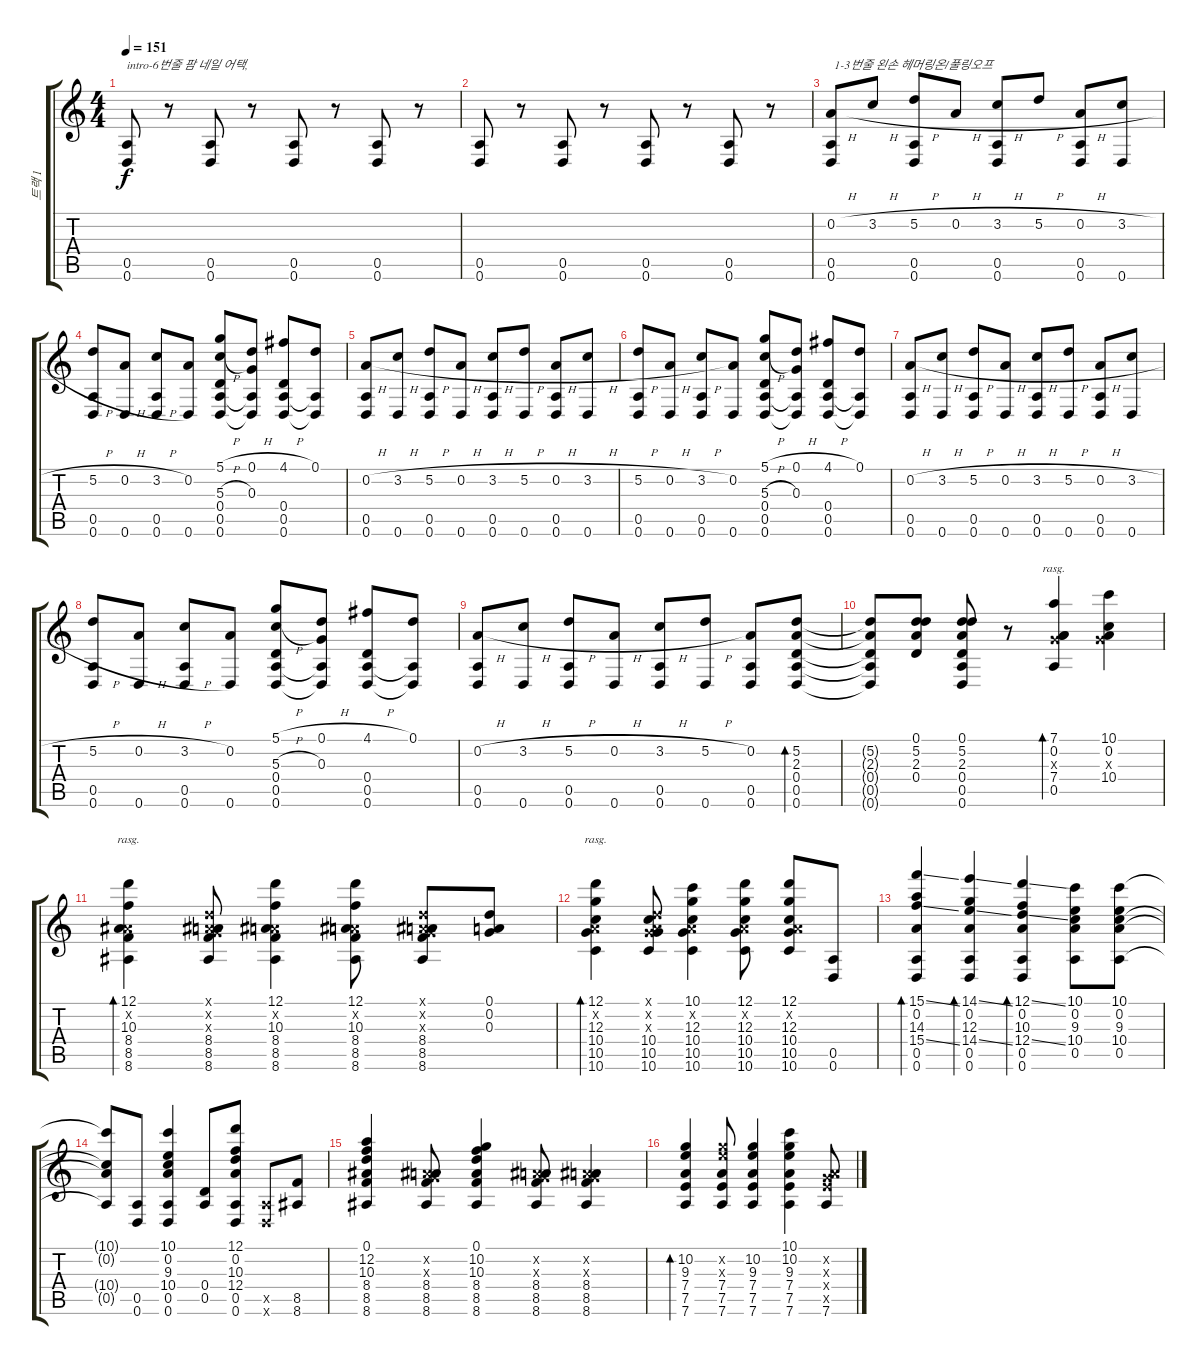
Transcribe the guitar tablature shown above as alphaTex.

\track ("트랙 1" "트랙 1") {instrument acousticguitarsteel}
\staff {score tabs}
\tuning (D4 A3 G3 D3 A2 D2) {hide}
\ts (4 4)
\tempo 151
\clef g2
\ks c
(0.5 0.6).8{txt "intro-6번줄 팜 네일 어택," dy f instrument acousticguitarsteel} r.8 (0.5 0.6).8 r.8 (0.5 0.6).8 r.8 (0.5 0.6).8 r.8 |
(0.5 0.6).8 r.8 (0.5 0.6).8 r.8 (0.5 0.6).8 r.8 (0.5 0.6).8 r.8 |
(0.2{h} 0.5 0.6).8{txt " 1-3번줄 왼손 헤머링온/풀링오프"} 3.2{h}.8 (5.2{h} 0.5 0.6).8 0.2{h}.8 (3.2{h} 0.5 0.6).8 5.2{h}.8 (0.2{h} 0.5 0.6).8 (3.2{h} 0.6).8 |
(5.2{h} 0.5 0.6).8 (0.2{h} 0.6).8 (3.2{h} 0.5 0.6).8 (0.2 0.6).8 (5.1{h} 5.3{h} 0.4 0.5 0.6).8 (0.1{h} 0.3 0.5{t} 0.6{t}).8 (4.1{h} 0.4 0.5 0.6).8 (0.1 0.5{t} 0.6{t}).8 |
(0.2{h} 0.5 0.6).8 (3.2{h} 0.6).8 (5.2{h} 0.5 0.6).8 (0.2{h} 0.6).8 (3.2{h} 0.5 0.6).8 (5.2{h} 0.6).8 (0.2{h} 0.5 0.6).8 (3.2{h} 0.6).8 |
(5.2{h} 0.5 0.6).8 (0.2{h} 0.6).8 (3.2{h} 0.5 0.6).8 (0.2 0.6).8 (5.1{h} 5.3{h} 0.4 0.5 0.6).8 (0.1{h} 0.3 0.5{t} 0.6{t}).8 (4.1{h} 0.4 0.5 0.6).8 (0.1 0.5{t} 0.6{t}).8 |
(0.2{h} 0.5 0.6).8 (3.2{h} 0.6).8 (5.2{h} 0.5 0.6).8 (0.2{h} 0.6).8 (3.2{h} 0.5 0.6).8 (5.2{h} 0.6).8 (0.2{h} 0.5 0.6).8 (3.2{h} 0.6).8 |
(5.2{h} 0.5 0.6).8 (0.2{h} 0.6).8 (3.2{h} 0.5 0.6).8 (0.2 0.6).8 (5.1{h} 5.3{h} 0.4 0.5 0.6).8 (0.1{h} 0.3 0.5{t} 0.6{t}).8 (4.1{h} 0.4 0.5 0.6).8 (0.1 0.5{t} 0.6{t}).8 |
(0.2{h} 0.5 0.6).8 (3.2{h} 0.6).8 (5.2{h} 0.5 0.6).8 (0.2{h} 0.6).8 (3.2{h} 0.5 0.6).8 (5.2{h} 0.6).8 (0.2 0.5 0.6).8 (5.2 2.3 0.4 0.5 0.6).8{bd 120} |
(5.2{t} 2.3{t} 0.4{t} 0.5{t} 0.6{t}).8 (0.1 5.2 2.3 0.4).8 (0.1 5.2 2.3 0.4 0.5 0.6).8 r.8 (7.1 0.2 0.3{x} 7.4 0.5).4{bd 120 rasg ii} (10.1 0.2 0.3{x} 10.4).4 |
(12.1 0.2{x} 10.3 8.4 8.5 8.6).4{bd 120 rasg ii} (0.1{x} 0.2{x} 0.3{x} 8.4 8.5 8.6).8 (12.1 0.2{x} 10.3 8.4 8.5 8.6).4 (12.1 0.2{x} 10.3 8.4 8.5 8.6).8 (0.1{x} 0.2{x} 0.3{x} 8.4 8.5 8.6).8 (0.1 0.2 0.3).8 |
(12.1 0.2{x} 12.3 10.4 10.5 10.6).4{bd 120 rasg ii} (0.1{x} 0.2{x} 0.3{x} 10.4 10.5 10.6).8 (10.1 0.2{x} 12.3 10.4 10.5 10.6).4 (12.1 0.2{x} 12.3 10.4 10.5 10.6).8 (12.1 0.2{x} 12.3 10.4 10.5 10.6).8 (0.5 0.6).8 |
(15.1{ss} 0.2 14.3 15.4{ss} 0.5 0.6).4{bd 60} (14.1{ss} 0.2 12.3 14.4{ss} 0.5 0.6).4{bd 60} (12.1{ss} 0.2 10.3 12.4{ss} 0.5 0.6).4{bd 60} (10.1 0.2 9.3 10.4 0.5).8 (10.1 0.2 9.3 10.4 0.5).8 |
(10.1{t} 0.2{t} 10.4{t} 0.5{t}).8 (0.5 0.6).8 (10.1 0.2 9.3 10.4 0.5 0.6).4 (0.4 0.5).8 (12.1 0.2 10.3 12.4 0.5 0.6).8 (0.5{x} 0.6{x}).8 (8.5 8.6).8 |
(0.1 12.2 10.3 8.4 8.5 8.6).4 (0.2{x} 0.3{x} 8.4 8.5 8.6).8 (0.1 10.2 10.3 8.4 8.5 8.6).4 (0.2{x} 0.3{x} 8.4 8.5 8.6).8 (0.2{x} 0.3{x} 8.4 8.5 8.6).4 |
(10.2 9.3 7.4 7.5 7.6).4{bd 60} (10.2{x} 9.3{x} 7.4 7.5 7.6).8 (10.2 9.3 7.4 7.5 7.6).4 (10.1 10.2 9.3 7.4 7.5 7.6).4 (0.2{x} 0.3{x} 7.4{x} 7.5{x} 7.6).8
